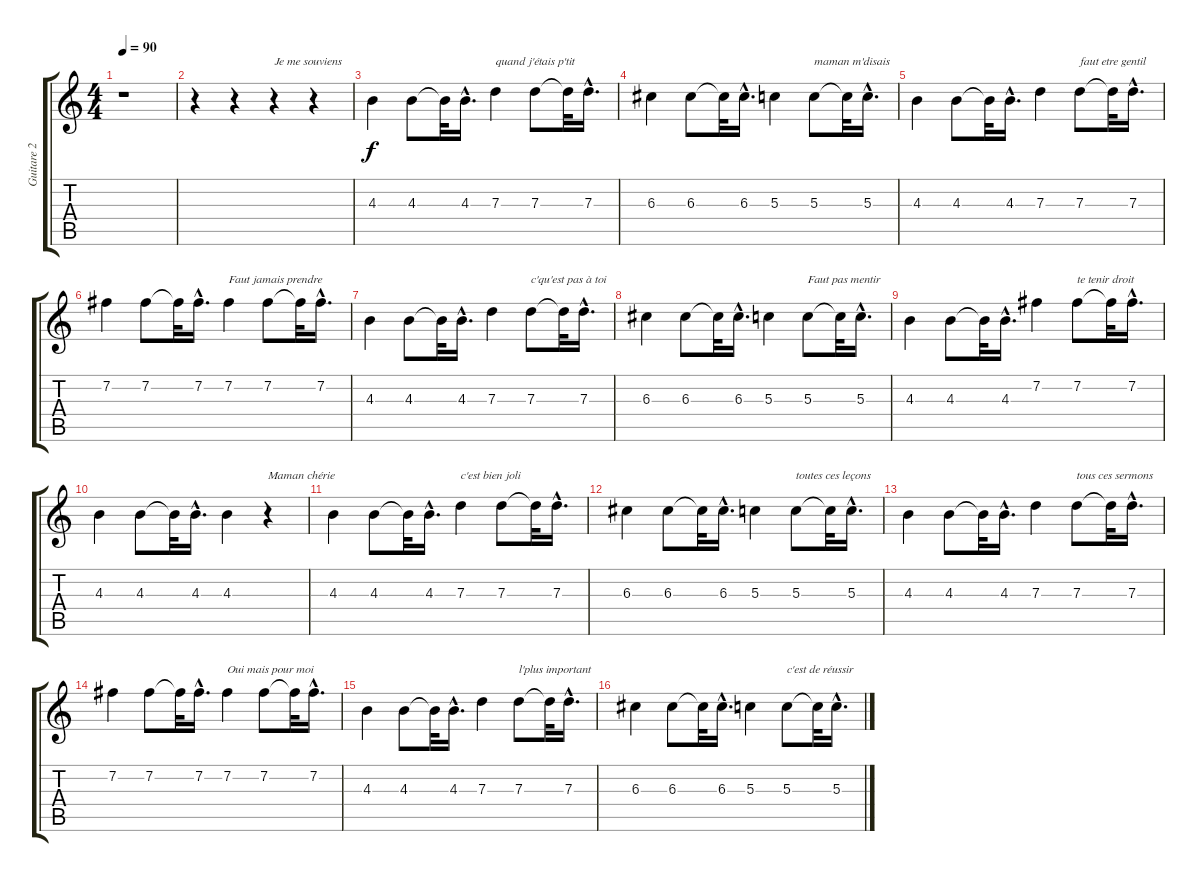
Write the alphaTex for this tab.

\track ("Guitare 2" "Guitare 2") {instrument electricguitarclean}
\staff {score tabs}
\tuning (E4 B3 G3 D3 A2 E2) {hide}
\ts (4 4)
\tempo 90
\clef g2
\ks c
r.1{dy f instrument electricguitarclean} |
r.4 r.4 r.4{txt "Je me souviens"} r.4 |
4.3.4 4.3.8 4.3{t}.32 4.3{hac}.16{d} 7.3.4{txt "quand j'étais p'tit"} 7.3.8 7.3{t}.32 7.3{hac}.16{d} |
6.3.4 6.3.8 6.3{t}.32 6.3{hac}.16{d} 5.3.4 5.3.8{txt "maman m'disais"} 5.3{t}.32 5.3{hac}.16{d} |
4.3.4 4.3.8 4.3{t}.32 4.3{hac}.16{d} 7.3.4 7.3.8{txt "faut etre gentil"} 7.3{t}.32 7.3{hac}.16{d} |
7.2.4 7.2.8 7.2{t}.32 7.2{hac}.16{d} 7.2.4{txt "Faut jamais prendre"} 7.2.8 7.2{t}.32 7.2{hac}.16{d} |
4.3.4 4.3.8 4.3{t}.32 4.3{hac}.16{d} 7.3.4 7.3.8{txt "c'qu'est pas à toi"} 7.3{t}.32 7.3{hac}.16{d} |
6.3.4 6.3.8 6.3{t}.32 6.3{hac}.16{d} 5.3.4 5.3.8{txt "Faut pas mentir"} 5.3{t}.32 5.3{hac}.16{d} |
4.3.4 4.3.8 4.3{t}.32 4.3{hac}.16{d} 7.2.4 7.2.8{txt "te tenir droit"} 7.2{t}.32 7.2{hac}.16{d} |
4.3.4 4.3.8 4.3{t}.32 4.3{hac}.16{d} 4.3.4 r.4{txt "Maman chérie"} |
4.3.4 4.3.8 4.3{t}.32 4.3{hac}.16{d} 7.3.4{txt "c'est bien joli"} 7.3.8 7.3{t}.32 7.3{hac}.16{d} |
6.3.4 6.3.8 6.3{t}.32 6.3{hac}.16{d} 5.3.4 5.3.8{txt "toutes ces leçons"} 5.3{t}.32 5.3{hac}.16{d} |
4.3.4 4.3.8 4.3{t}.32 4.3{hac}.16{d} 7.3.4 7.3.8{txt "tous ces sermons"} 7.3{t}.32 7.3{hac}.16{d} |
7.2.4 7.2.8 7.2{t}.32 7.2{hac}.16{d} 7.2.4{txt "Oui mais pour moi"} 7.2.8 7.2{t}.32 7.2{hac}.16{d} |
4.3.4 4.3.8 4.3{t}.32 4.3{hac}.16{d} 7.3.4 7.3.8{txt "l'plus important"} 7.3{t}.32 7.3{hac}.16{d} |
6.3.4 6.3.8 6.3{t}.32 6.3{hac}.16{d} 5.3.4 5.3.8{txt "c'est de réussir"} 5.3{t}.32 5.3{hac}.16{d}
